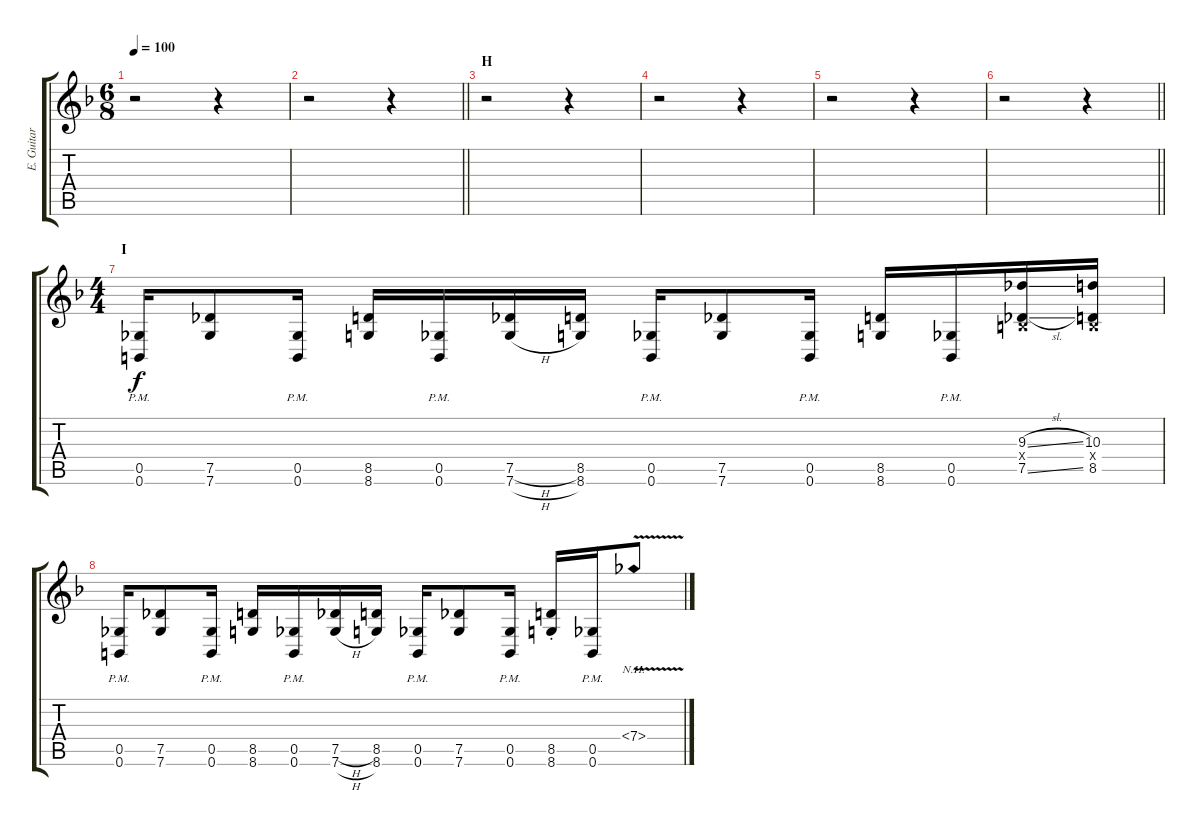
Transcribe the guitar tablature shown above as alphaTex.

\track ("E. Guitar I" "E. Guitar ") {instrument overdrivenguitar}
\staff {score tabs}
\tuning (Db4 Ab3 E3 B2 Gb2 B1) {hide}
\ts (6 8)
\tempo 100
\clef g2
\ks f
r.2{dy f} r.4 |
\barLineRight lightlight
r.2 r.4 |
\section ("" "H")
r.2 r.4 |
r.2 r.4 |
r.2 r.4 |
\barLineRight lightlight
r.2 r.4 |
\ts (4 4)
\section ("" "I")
(0.5{pm} 0.6{pm}).16 (7.5 7.6).8 (0.5{pm} 0.6{pm}).16 (8.5 8.6).16 (0.5{pm} 0.6{pm}).16 (7.5{h} 7.6{h}).16 (8.5 8.6).16 (0.5{pm} 0.6{pm}).16 (7.5 7.6).8 (0.5{pm} 0.6{pm}).16 (8.5 8.6).16 (0.5{pm} 0.6{pm}).16 (9.3{sl} 0.4{x} 7.5{sl}).16 (10.3 0.4{x} 8.5).16 |
(0.5{pm} 0.6{pm}).16 (7.5 7.6).8 (0.5{pm} 0.6{pm}).16 (8.5 8.6).16 (0.5{pm} 0.6{pm}).16 (7.5{h} 7.6{h}).16 (8.5 8.6).16 (0.5{pm} 0.6{pm}).16 (7.5 7.6).8 (0.5{pm} 0.6{pm}).16 (8.5{st} 8.6{st}).16 (0.5{pm} 0.6{pm}).16 7.4{nh v}.8
